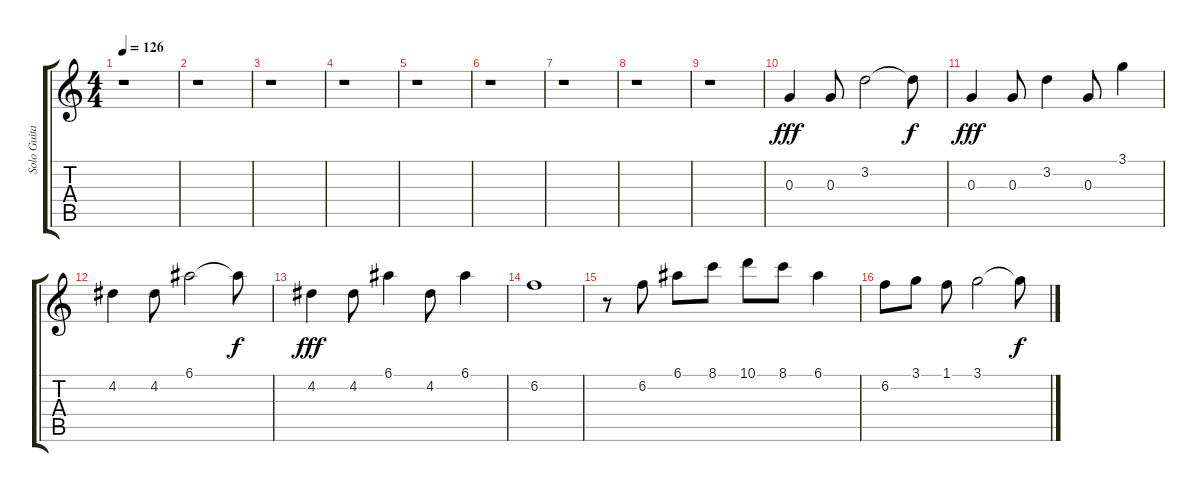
\track ("Solo Guitarra" "Solo Guita") {instrument distortionguitar}
\staff {score tabs}
\tuning (E4 B3 G3 D3 A2 E2) {hide}
\ts (4 4)
\tempo 126
\clef g2
\ks c
r.1{dy fff} |
r.1 |
r.1 |
r.1 |
r.1 |
r.1 |
r.1 |
r.1 |
r.1 |
0.3.4 0.3.8 3.2.2 3.2{t}.8{dy f} |
0.3.4{dy fff} 0.3.8 3.2.4 0.3.8 3.1.4 |
4.2.4 4.2.8 6.1.2 6.1{t}.8{dy f} |
4.2.4{dy fff} 4.2.8 6.1.4 4.2.8 6.1.4 |
6.2.1 |
r.8 6.2.8 6.1.8 8.1.8 10.1.8 8.1.8 6.1.4 |
6.2.8 3.1.8 1.1.8 3.1.2 3.1{t}.8{dy f}
